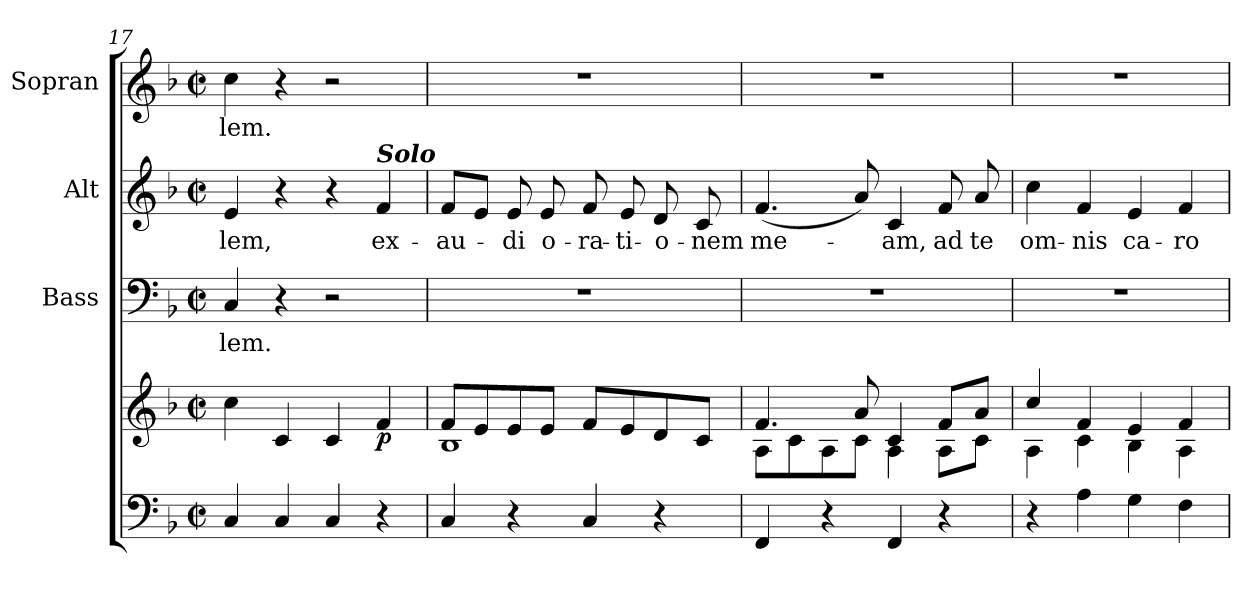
**kern	**kern	**dynam	**kern	**text	**kern	**text	**kern	**text
*part4	*part4	*part4	*part3	*part3	*part2	*part2	*part1	*part1
*staff5	*staff4	*staff4/5	*staff3	*staff3	*staff2	*staff2	*staff1	*staff1
*	*	*	*I"Bass	*	*I"Alt	*	*I"Sopran	*
*	*	*	*I'B.	*	*I'A.	*	*I'S.	*
*clefF4	*clefG2	*	*clefF4	*	*clefG2	*	*clefG2	*
*k[b-]	*k[b-]	*	*k[b-]	*	*k[b-]	*	*k[b-]	*
*F:	*F:	*	*F:	*	*F:	*	*F:	*
*M2/2	*M2/2	*	*M2/2	*	*M2/2	*	*M2/2	*
*met(c|)	*met(c|)	*	*met(c|)	*	*met(c|)	*	*met(c|)	*
=17	=17	=17	=17	=17	=17	=17	=17	=17
!	!	!	!	!LO:LY:b	!	!LO:LY:b	!	!LO:LY:b
4C/	4cc\	.	4C/	-lem.	4e/	-lem,	4cc\	-lem.
4C/	4c/	.	4r	.	4r	.	4r	.
4C/	4c/	.	2r	.	4r	.	2r	.
!	!	!	!	!	!LO:TX:a:Bi:t=Solo	!	!	!
!	!	!LO:DY:b	!	!	!	!LO:LY:b	!	!
4r	4f/	p	.	.	4f/	ex-	.	.
=18	=18	=18	=18	=18	=18	=18	=18	=18
*	*^	*	*	*	*	*	*	*
!	!	!	!	!	!	!	!LO:LY:b	!	!
4C/	8f/L	1B-	.	1r	.	8f/L	-au-	1r	.
.	8e/	.	.	.	.	8e/J	.	.	.
!	!	!	!	!	!	!	!LO:LY:b	!	!
4r	8e/	.	.	.	.	8e/	-di	.	.
!	!	!	!	!	!	!	!LO:LY:b	!	!
.	8e/J	.	.	.	.	8e/	o-	.	.
!	!	!	!	!	!	!	!LO:LY:b	!	!
4C/	8f/L	.	.	.	.	8f/	-ra-	.	.
!	!	!	!	!	!	!	!LO:LY:b	!	!
.	8e/	.	.	.	.	8e/	-ti-	.	.
!	!	!	!	!	!	!	!LO:LY:b	!	!
4r	8d/	.	.	.	.	8d/	-o-	.	.
!	!	!	!	!	!	!	!LO:LY:b	!	!
.	8c/J	.	.	.	.	8c/	-nem	.	.
=19	=19	=19	=19	=19	=19	=19	=19	=19	=19
!	!	!	!	!	!	!	!LO:LY:b	!	!
4FF/	4.f/	8A\L	.	1r	.	(<4.f/	me-	1r	.
.	.	8c\	.	.	.	.	.	.	.
4r	.	8A\	.	.	.	.	.	.	.
.	8a/	8c\J	.	.	.	8a/)	.	.	.
!	!	!	!	!	!	!	!LO:LY:b	!	!
4FF/	4c/	4A\	.	.	.	4c/	-am,	.	.
!	!	!	!	!	!	!	!LO:LY:b	!	!
4r	8f/L	8A\L	.	.	.	8f/	ad	.	.
!	!	!	!	!	!	!	!LO:LY:b	!	!
.	8a/J	8c\J	.	.	.	8a/	te	.	.
!!LO:LB:g=z
=20	=20	=20	=20	=20	=20	=20	=20	=20	=20
!	!	!	!	!	!	!	!LO:LY:b	!	!
4r	4cc/	4A\	.	1r	.	4cc\	om-	1r	.
!	!	!	!	!	!	!	!LO:LY:b	!	!
4A\	4f/	4c\	.	.	.	4f/	-nis	.	.
!	!	!	!	!	!	!	!LO:LY:b	!	!
4G\	4e/	4B-\	.	.	.	4e/	ca-	.	.
!	!	!	!	!	!	!	!LO:LY:b	!	!
4F\	4f/	4A\	.	.	.	4f/	-ro	.	.
*	*v	*v	*	*	*	*	*	*	*
=	=	=	=	=	=	=	=	=
*-	*-	*-	*-	*-	*-	*-	*-	*-
